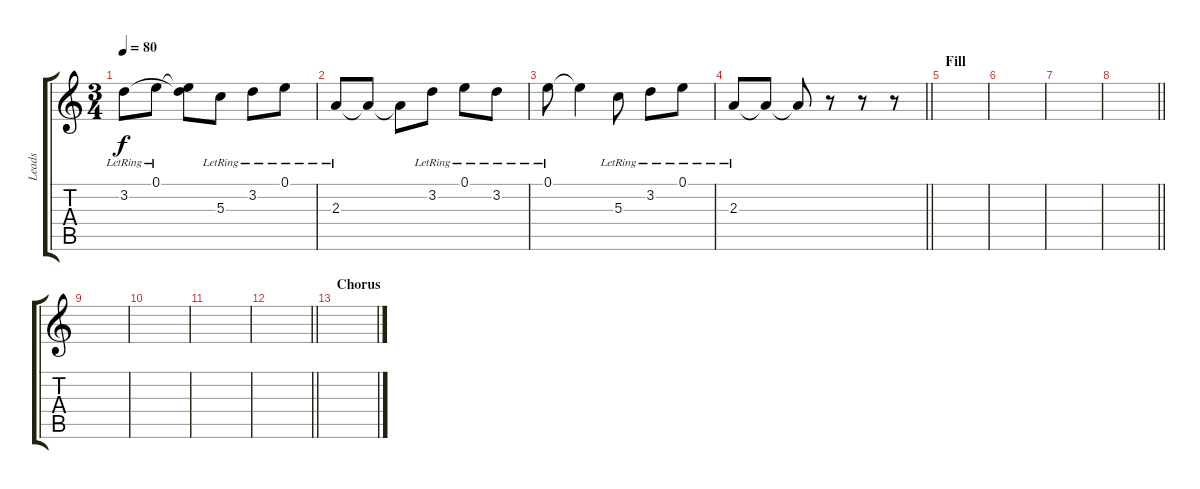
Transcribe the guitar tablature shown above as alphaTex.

\track ("Leads" "Leads") {instrument distortionguitar}
\staff {score tabs}
\tuning (E4 B3 G3 D3 A2 E2) {hide}
\ts (3 4)
\tempo 80
\clef g2
\ks c
3.2{lr}.8{dy f} 0.1{lr}.8 (0.1{t} 3.2{t}).8 5.3{lr}.8 3.2{lr}.8 0.1{lr}.8 |
2.3{lr}.8 2.3{t}.8 2.3{t}.8 3.2{lr}.8 0.1{lr}.8 3.2{lr}.8 |
0.1{lr}.8 0.1{t}.4 5.3{lr}.8 3.2{lr}.8 0.1{lr}.8 |
\barLineRight lightlight
2.3{lr}.8 2.3{t}.8 2.3{t}.8 r.8 r.8 r.8 |
\section ("" "Fill")
|
|
|
\barLineRight lightlight
|
|
|
|
\barLineRight lightlight
|
\section ("" "Chorus")
